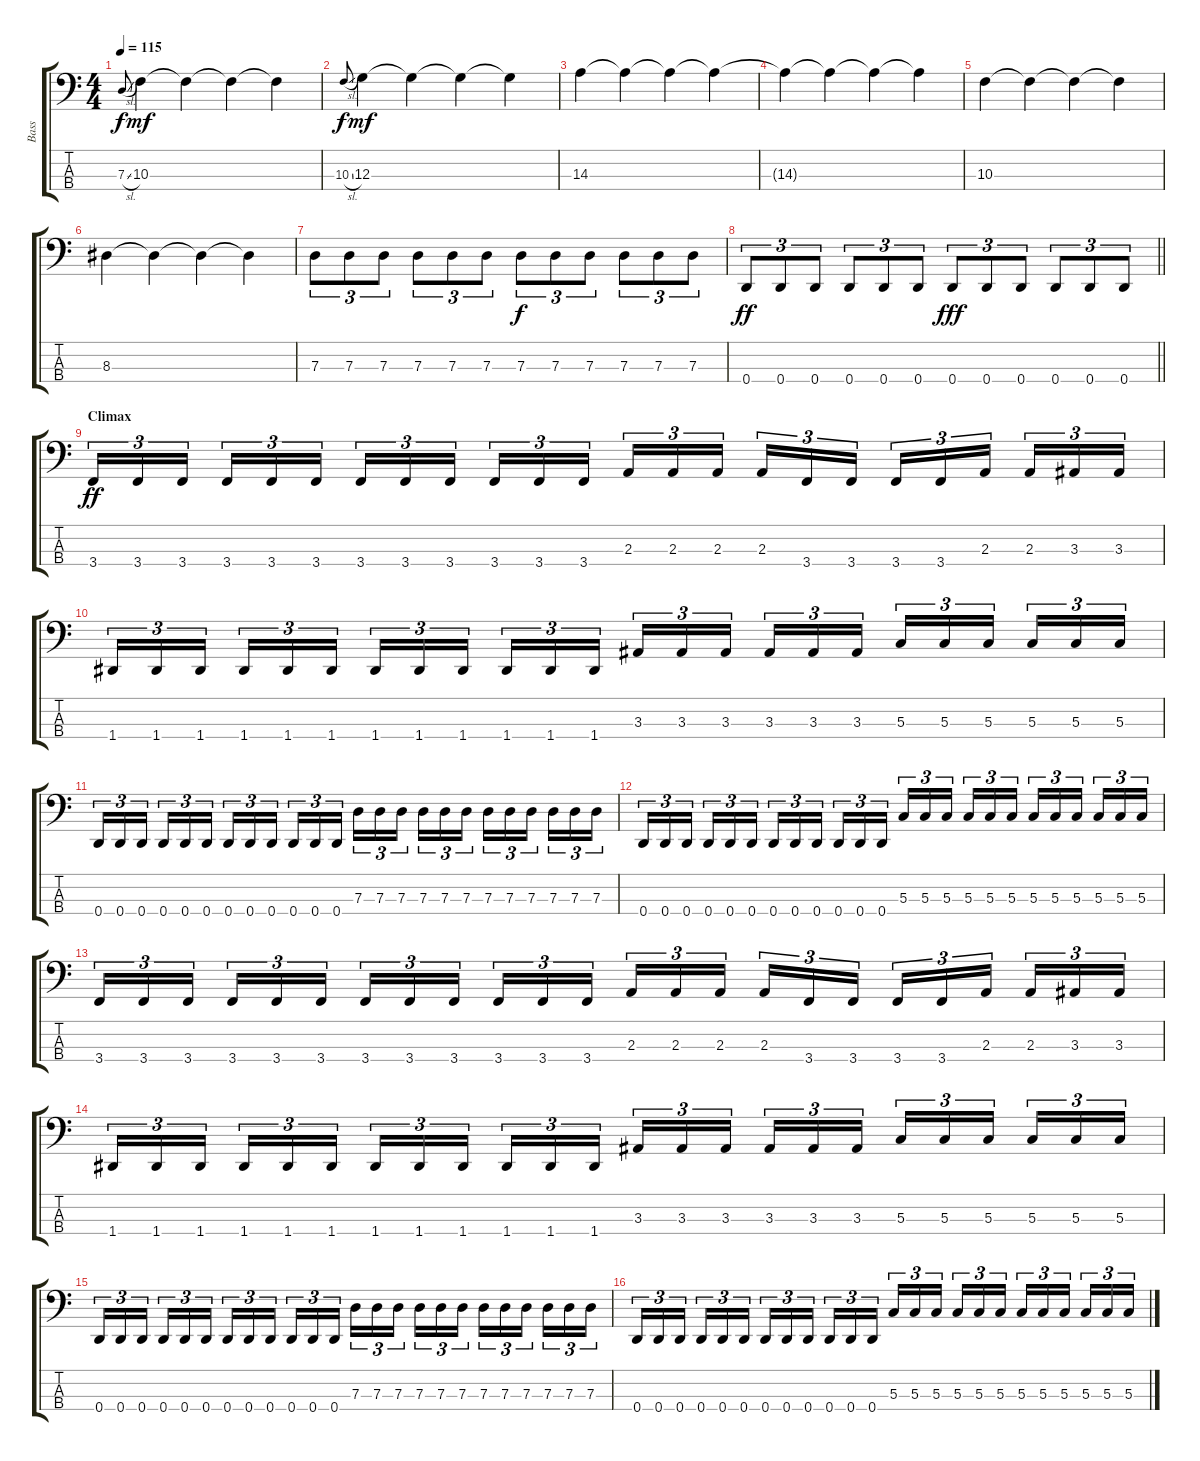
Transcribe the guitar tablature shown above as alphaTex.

\track ("Bass" "Bass") {instrument electricbasspick}
\staff {score tabs}
\tuning (F2 C2 G1 D1) {hide}
\ts (4 4)
\tempo 115
\clef f4
\ks c
7.3{sl}.8{gr onbeat dy f} 10.3.4{dy mf} 10.3{t}.4 10.3{t}.4 10.3{t}.4 |
10.3{sl}.8{gr onbeat dy f} 12.3.4{dy mf} 12.3{t}.4 12.3{t}.4 12.3{t}.4 |
14.3.4 14.3{t}.4 14.3{t}.4 14.3{t}.4 |
14.3{t}.4 14.3{t}.4 14.3{t}.4 14.3{t}.4 |
10.3.4 10.3{t}.4 10.3{t}.4 10.3{t}.4 |
8.3.4 8.3{t}.4 8.3{t}.4 8.3{t}.4 |
7.3.8{tu (3 2)} 7.3.8{tu (3 2)} 7.3.8{tu (3 2)} 7.3.8{tu (3 2)} 7.3.8{tu (3 2)} 7.3.8{tu (3 2)} 7.3.8{tu (3 2) dy f} 7.3.8{tu (3 2)} 7.3.8{tu (3 2)} 7.3.8{tu (3 2)} 7.3.8{tu (3 2)} 7.3.8{tu (3 2)} |
\barLineRight lightlight
0.4.8{tu (3 2) dy ff} 0.4.8{tu (3 2)} 0.4.8{tu (3 2)} 0.4.8{tu (3 2)} 0.4.8{tu (3 2)} 0.4.8{tu (3 2)} 0.4.8{tu (3 2) dy fff} 0.4.8{tu (3 2)} 0.4.8{tu (3 2)} 0.4.8{tu (3 2)} 0.4.8{tu (3 2)} 0.4.8{tu (3 2)} |
\section ("" "Climax")
3.4.16{tu (3 2) dy ff} 3.4.16{tu (3 2)} 3.4.16{tu (3 2) beam splitsecondary} 3.4.16{tu (3 2)} 3.4.16{tu (3 2)} 3.4.16{tu (3 2)} 3.4.16{tu (3 2)} 3.4.16{tu (3 2)} 3.4.16{tu (3 2) beam splitsecondary} 3.4.16{tu (3 2)} 3.4.16{tu (3 2)} 3.4.16{tu (3 2)} 2.3.16{tu (3 2)} 2.3.16{tu (3 2)} 2.3.16{tu (3 2) beam splitsecondary} 2.3.16{tu (3 2)} 3.4.16{tu (3 2)} 3.4.16{tu (3 2)} 3.4.16{tu (3 2)} 3.4.16{tu (3 2)} 2.3.16{tu (3 2) beam splitsecondary} 2.3.16{tu (3 2)} 3.3.16{tu (3 2)} 3.3.16{tu (3 2)} |
1.4.16{tu (3 2)} 1.4.16{tu (3 2)} 1.4.16{tu (3 2) beam splitsecondary} 1.4.16{tu (3 2)} 1.4.16{tu (3 2)} 1.4.16{tu (3 2)} 1.4.16{tu (3 2)} 1.4.16{tu (3 2)} 1.4.16{tu (3 2) beam splitsecondary} 1.4.16{tu (3 2)} 1.4.16{tu (3 2)} 1.4.16{tu (3 2)} 3.3.16{tu (3 2)} 3.3.16{tu (3 2)} 3.3.16{tu (3 2) beam splitsecondary} 3.3.16{tu (3 2)} 3.3.16{tu (3 2)} 3.3.16{tu (3 2)} 5.3.16{tu (3 2)} 5.3.16{tu (3 2)} 5.3.16{tu (3 2) beam splitsecondary} 5.3.16{tu (3 2)} 5.3.16{tu (3 2)} 5.3.16{tu (3 2)} |
0.4.16{tu (3 2)} 0.4.16{tu (3 2)} 0.4.16{tu (3 2) beam splitsecondary} 0.4.16{tu (3 2)} 0.4.16{tu (3 2)} 0.4.16{tu (3 2)} 0.4.16{tu (3 2)} 0.4.16{tu (3 2)} 0.4.16{tu (3 2) beam splitsecondary} 0.4.16{tu (3 2)} 0.4.16{tu (3 2)} 0.4.16{tu (3 2)} 7.3.16{tu (3 2)} 7.3.16{tu (3 2)} 7.3.16{tu (3 2) beam splitsecondary} 7.3.16{tu (3 2)} 7.3.16{tu (3 2)} 7.3.16{tu (3 2)} 7.3.16{tu (3 2)} 7.3.16{tu (3 2)} 7.3.16{tu (3 2) beam splitsecondary} 7.3.16{tu (3 2)} 7.3.16{tu (3 2)} 7.3.16{tu (3 2)} |
0.4.16{tu (3 2)} 0.4.16{tu (3 2)} 0.4.16{tu (3 2) beam splitsecondary} 0.4.16{tu (3 2)} 0.4.16{tu (3 2)} 0.4.16{tu (3 2)} 0.4.16{tu (3 2)} 0.4.16{tu (3 2)} 0.4.16{tu (3 2) beam splitsecondary} 0.4.16{tu (3 2)} 0.4.16{tu (3 2)} 0.4.16{tu (3 2)} 5.3.16{tu (3 2)} 5.3.16{tu (3 2)} 5.3.16{tu (3 2) beam splitsecondary} 5.3.16{tu (3 2)} 5.3.16{tu (3 2)} 5.3.16{tu (3 2)} 5.3.16{tu (3 2)} 5.3.16{tu (3 2)} 5.3.16{tu (3 2) beam splitsecondary} 5.3.16{tu (3 2)} 5.3.16{tu (3 2)} 5.3.16{tu (3 2)} |
3.4.16{tu (3 2)} 3.4.16{tu (3 2)} 3.4.16{tu (3 2) beam splitsecondary} 3.4.16{tu (3 2)} 3.4.16{tu (3 2)} 3.4.16{tu (3 2)} 3.4.16{tu (3 2)} 3.4.16{tu (3 2)} 3.4.16{tu (3 2) beam splitsecondary} 3.4.16{tu (3 2)} 3.4.16{tu (3 2)} 3.4.16{tu (3 2)} 2.3.16{tu (3 2)} 2.3.16{tu (3 2)} 2.3.16{tu (3 2) beam splitsecondary} 2.3.16{tu (3 2)} 3.4.16{tu (3 2)} 3.4.16{tu (3 2)} 3.4.16{tu (3 2)} 3.4.16{tu (3 2)} 2.3.16{tu (3 2) beam splitsecondary} 2.3.16{tu (3 2)} 3.3.16{tu (3 2)} 3.3.16{tu (3 2)} |
1.4.16{tu (3 2)} 1.4.16{tu (3 2)} 1.4.16{tu (3 2) beam splitsecondary} 1.4.16{tu (3 2)} 1.4.16{tu (3 2)} 1.4.16{tu (3 2)} 1.4.16{tu (3 2)} 1.4.16{tu (3 2)} 1.4.16{tu (3 2) beam splitsecondary} 1.4.16{tu (3 2)} 1.4.16{tu (3 2)} 1.4.16{tu (3 2)} 3.3.16{tu (3 2)} 3.3.16{tu (3 2)} 3.3.16{tu (3 2) beam splitsecondary} 3.3.16{tu (3 2)} 3.3.16{tu (3 2)} 3.3.16{tu (3 2)} 5.3.16{tu (3 2)} 5.3.16{tu (3 2)} 5.3.16{tu (3 2) beam splitsecondary} 5.3.16{tu (3 2)} 5.3.16{tu (3 2)} 5.3.16{tu (3 2)} |
0.4.16{tu (3 2)} 0.4.16{tu (3 2)} 0.4.16{tu (3 2) beam splitsecondary} 0.4.16{tu (3 2)} 0.4.16{tu (3 2)} 0.4.16{tu (3 2)} 0.4.16{tu (3 2)} 0.4.16{tu (3 2)} 0.4.16{tu (3 2) beam splitsecondary} 0.4.16{tu (3 2)} 0.4.16{tu (3 2)} 0.4.16{tu (3 2)} 7.3.16{tu (3 2)} 7.3.16{tu (3 2)} 7.3.16{tu (3 2) beam splitsecondary} 7.3.16{tu (3 2)} 7.3.16{tu (3 2)} 7.3.16{tu (3 2)} 7.3.16{tu (3 2)} 7.3.16{tu (3 2)} 7.3.16{tu (3 2) beam splitsecondary} 7.3.16{tu (3 2)} 7.3.16{tu (3 2)} 7.3.16{tu (3 2)} |
0.4.16{tu (3 2)} 0.4.16{tu (3 2)} 0.4.16{tu (3 2) beam splitsecondary} 0.4.16{tu (3 2)} 0.4.16{tu (3 2)} 0.4.16{tu (3 2)} 0.4.16{tu (3 2)} 0.4.16{tu (3 2)} 0.4.16{tu (3 2) beam splitsecondary} 0.4.16{tu (3 2)} 0.4.16{tu (3 2)} 0.4.16{tu (3 2)} 5.3.16{tu (3 2)} 5.3.16{tu (3 2)} 5.3.16{tu (3 2) beam splitsecondary} 5.3.16{tu (3 2)} 5.3.16{tu (3 2)} 5.3.16{tu (3 2)} 5.3.16{tu (3 2)} 5.3.16{tu (3 2)} 5.3.16{tu (3 2) beam splitsecondary} 5.3.16{tu (3 2)} 5.3.16{tu (3 2)} 5.3.16{tu (3 2)}
